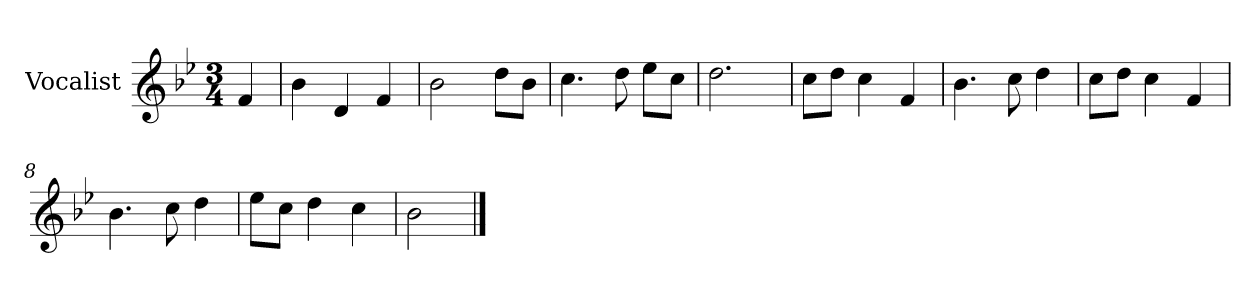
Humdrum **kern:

**kern
*part1
*staff1
*I"Vocalist
*k[b-e-]
*B-:
*M3/4
=
4f
=1
4b-
4d
4f
=2
2b-
8ddL
8b-J
=3
4.cc
8dd
8ee-L
8ccJ
=4
2.dd
=5
8ccL
8ddJ
4cc
4f
=6
4.b-
8cc
4dd
=7
8ccL
8ddJ
4cc
4f
=8
4.b-
8cc
4dd
=9
8ee-L
8ccJ
4dd
4cc
=10
2b-
==
*-
